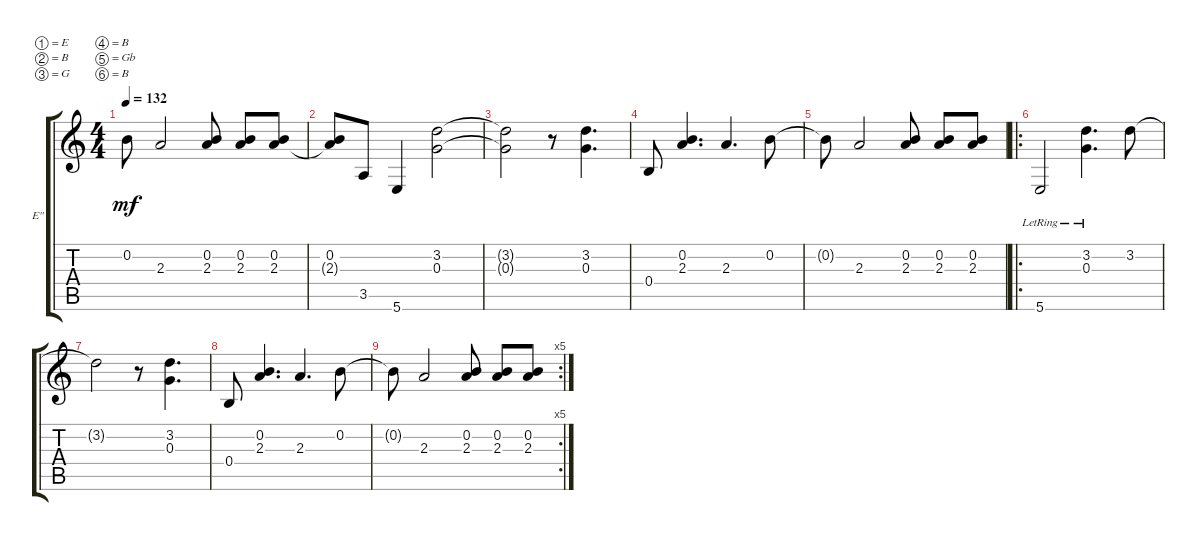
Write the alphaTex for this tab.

\defaultSystemsLayout 4
\bracketExtendMode groupsimilarinstruments
\firstSystemTrackNameOrientation horizontal
\otherSystemsTrackNameOrientation horizontal
\track ("Mark Hosking" "E\"") {instrument distortionguitar}
\staff {score tabs}
\tuning (E4 B3 G3 B2 Gb2 B1)
\ts (4 4)
\tempo 132
\clef g2
\ks c
0.2{t}.8{dy mf} 2.3.2 (2.3 0.2).8 (0.2 2.3).8 (2.3 0.2).8 |
(0.2 2.3{t}).8 3.5.8 5.6.4 (3.2 0.3).2 |
(3.2{t} 0.3{t}).2 r.8 (3.2 0.3).4{d} |
0.4.8 (2.3 0.2).4{d} 2.3.4{d} 0.2.8 |
0.2{t}.8 2.3.2 (2.3 0.2).8 (0.2 2.3).8 (2.3 0.2).8 |
\ro
5.6{lr}.2 (0.3{lr} 3.2{lr}).4{d} 3.2.8 |
3.2{t}.2 r.8 (3.2 0.3).4{d} |
0.4.8 (2.3 0.2).4{d} 2.3.4{d} 0.2.8 |
\rc 5
0.2{t}.8 2.3.2 (2.3 0.2).8 (0.2 2.3).8 (2.3 0.2).8
